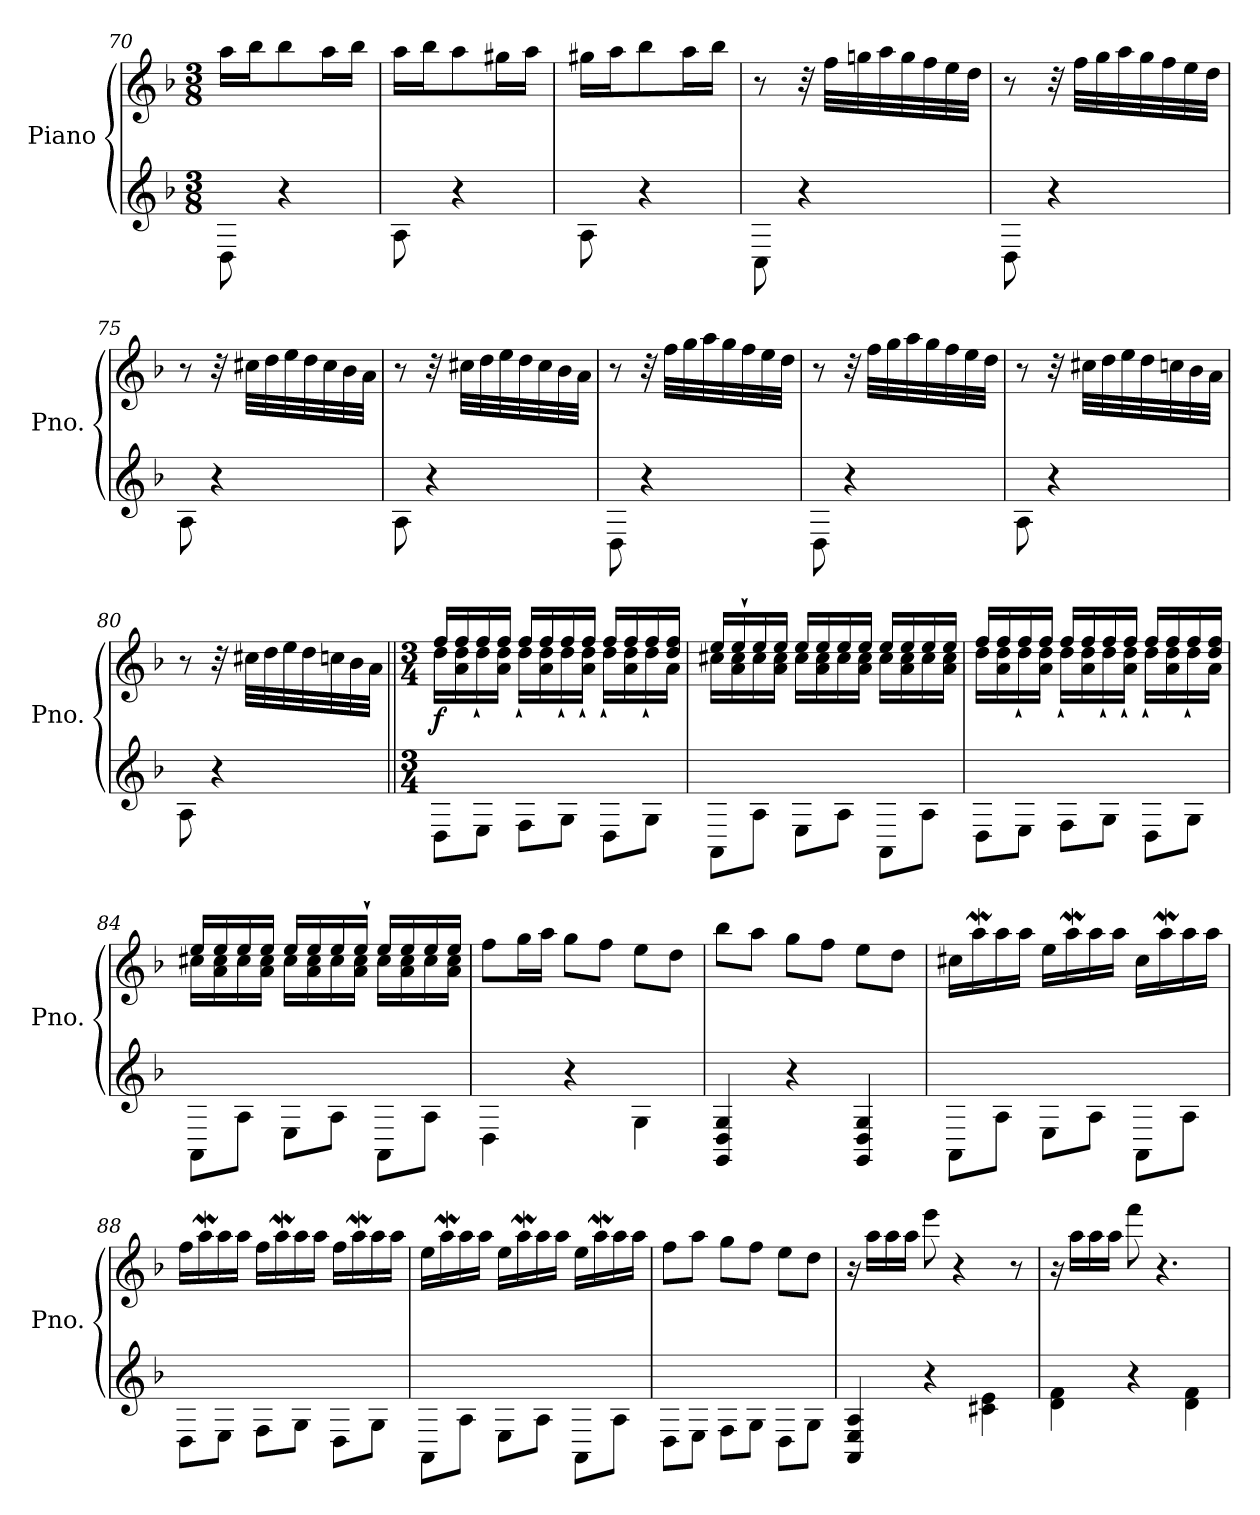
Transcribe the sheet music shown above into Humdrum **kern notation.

**kern	**kern	**dynam
*part1	*part1	*part1
*staff2	*staff1	*staff1/2
*I"Piano	*	*
*I'Pno.	*	*
*clefG2	*clefG2	*
*k[b-]	*k[b-]	*
*M3/8	*M3/8	*
=70	=70	=70
8D\	16aa\LL	.
.	16bb-\J	.
4r	8bb-\	.
.	16aa\L	.
.	16bb-\JJ	.
=71	=71	=71
8A\	16aa\LL	.
.	16bb-\J	.
4r	8aa\	.
.	16gg#X\L	.
.	16aa\JJ	.
=72	=72	=72
8A\	16gg#X\LL	.
.	16aa\J	.
4r	8bb-\	.
.	16aa\L	.
.	16bb-\JJ	.
=73	=73	=73
8C\	8r	.
4r	32r	.
.	32ff\LLL	.
.	32ggn\	.
.	32aa\	.
.	32gg\	.
.	32ff\	.
.	32ee\	.
.	32dd\JJJ	.
=74	=74	=74
8D\	8r	.
4r	32r	.
.	32ff\LLL	.
.	32gg\	.
.	32aa\	.
.	32gg\	.
.	32ff\	.
.	32ee\	.
.	32dd\JJJ	.
!!LO:LB:g=z
=75	=75	=75
8A\	8r	.
4r	32r	.
.	32cc#X\LLL	.
.	32dd\	.
.	32ee\	.
.	32dd\	.
.	32cc#\	.
.	32b-\	.
.	32a\JJJ	.
=76	=76	=76
8A\	8r	.
4r	32r	.
.	32cc#X\LLL	.
.	32dd\	.
.	32ee\	.
.	32dd\	.
.	32cc#\	.
.	32b-\	.
.	32a\JJJ	.
=77	=77	=77
8D\	8r	.
4r	32r	.
.	32ff\LLL	.
.	32gg\	.
.	32aa\	.
.	32gg\	.
.	32ff\	.
.	32ee\	.
.	32dd\JJJ	.
=78	=78	=78
8D\	8r	.
4r	32r	.
.	32ff\LLL	.
.	32gg\	.
.	32aa\	.
.	32gg\	.
.	32ff\	.
.	32ee\	.
.	32dd\JJJ	.
=79	=79	=79
8A\	8r	.
4r	32r	.
.	32cc#X\LLL	.
.	32dd\	.
.	32ee\	.
.	32dd\	.
.	32ccn\	.
.	32b-\	.
.	32a\JJJ	.
!!LO:LB:g=z
=80	=80	=80
8A\	8r	.
4r	32r	.
.	32cc#X\LLL	.
.	32dd\	.
.	32ee\	.
.	32dd\	.
.	32ccn\	.
.	32b-\	.
.	32a\JJJ	.
=81||	=81||	=81||
*M3/4	*M3/4	*
*	*^	*
!	!	!	!LO:DY:b
8D\L	16ff/LL	16dd\LL	f
.	16ff/	16a\ 16dd\	.
8E\J	16ff/	16dd`\	.
.	16ff/JJ	16a\ 16dd\JJ	.
8F\L	16ff/LL	16dd`\LL	.
.	16ff/	16a\ 16dd\	.
8G\J	16ff/	16dd`\	.
.	16ff/JJ	16a\` 16dd\`JJ	.
8D\L	16ff/LL	16dd`\LL	.
.	16ff/	16a\ 16dd\	.
8G\J	16ff/	16dd`\	.
.	16dd/ 16ff/JJ	16a\JJ	.
=82	=82	=82	=82
8AA\L	16ee/LL	16cc#X\LL	.
.	16ee`/	16a\ 16cc#\	.
8A\J	16ee/	16cc#\	.
.	16ee/JJ	16a\ 16cc#\JJ	.
8E\L	16ee/LL	16cc#\LL	.
.	16ee/	16a\ 16cc#\	.
8A\J	16ee/	16cc#\	.
.	16ee/JJ	16a\ 16cc#\JJ	.
8AA\L	16ee/LL	16cc#\LL	.
.	16ee/	16a\ 16cc#\	.
8A\J	16ee/	16cc#\	.
.	16ee/JJ	16a\ 16cc#\JJ	.
=83	=83	=83	=83
8D\L	16ff/LL	16dd\LL	.
.	16ff/	16a\ 16dd\	.
8E\J	16ff/	16dd`\	.
.	16ff/JJ	16a\ 16dd\JJ	.
8F\L	16ff/LL	16dd`\LL	.
.	16ff/	16a\ 16dd\	.
8G\J	16ff/	16dd`\	.
.	16ff/JJ	16a\` 16dd\`JJ	.
8D\L	16ff/LL	16dd`\LL	.
.	16ff/	16a\ 16dd\	.
8G\J	16ff/	16dd`\	.
.	16dd/ 16ff/JJ	16a\JJ	.
!!LO:PB:g=z	!!
=84	=84	=84	=84
8AA\L	16ee/LL	16cc#X\LL	.
.	16ee/	16a\ 16cc#\	.
8A\J	16ee/	16cc#\	.
.	16ee/JJ	16a\ 16cc#\JJ	.
8E\L	16ee/LL	16cc#\LL	.
.	16ee/	16a\ 16cc#\	.
8A\J	16ee/	16cc#\	.
.	16ee`/JJ	16a\ 16cc#\JJ	.
8AA\L	16ee/LL	16cc#\LL	.
.	16ee/	16a\ 16cc#\	.
8A\J	16ee/	16cc#\	.
.	16ee/JJ	16a\ 16cc#\JJ	.
*	*v	*v	*
=85	=85	=85
4D\	8ff\L	.
.	16gg\L	.
.	16aa\JJ	.
4r	8gg\L	.
.	8ff\J	.
4G\	8ee\L	.
.	8dd\J	.
=86	=86	=86
4GG/ 4D/ 4G/	8bb-\L	.
.	8aa\J	.
4r	8gg\L	.
.	8ff\J	.
4GG/ 4D/ 4G/	8ee\L	.
.	8dd\J	.
=87	=87	=87
8AA\L	16cc#X\LL	.
.	16aaW\	.
8A\J	16aa\	.
.	16aa\JJ	.
8E\L	16ee\LL	.
.	16aaW\	.
8A\J	16aa\	.
.	16aa\JJ	.
8AA\L	16cc#\LL	.
.	16aaW\	.
8A\J	16aa\	.
.	16aa\JJ	.
!!LO:LB:g=z
=88	=88	=88
8D\L	16ff\LL	.
.	16aaW\	.
8E\J	16aa\	.
.	16aa\JJ	.
8F\L	16ff\LL	.
.	16aaW\	.
8G\J	16aa\	.
.	16aa\JJ	.
8D\L	16ff\LL	.
.	16aaW\	.
8G\J	16aa\	.
.	16aa\JJ	.
=89	=89	=89
8AA\L	16ee\LL	.
.	16aaW\	.
8A\J	16aa\	.
.	16aa\JJ	.
8E\L	16ee\LL	.
.	16aaW\	.
8A\J	16aa\	.
.	16aa\JJ	.
8AA\L	16ee\LL	.
.	16aaW\	.
8A\J	16aa\	.
.	16aa\JJ	.
=90	=90	=90
8D\L	8ff\L	.
8E\J	8aa\J	.
8F\L	8gg\L	.
8G\J	8ff\J	.
8D\L	8ee\L	.
8G\J	8dd\J	.
=91	=91	=91
4AA/ 4E/ 4A/	16r	.
.	16aa\LL	.
.	16aa\	.
.	16aa\JJ	.
4r	8eee\	.
.	4r	.
4c#X\ 4e\	.	.
.	8r	.
!!LO:LB:g=z
=92	=92	=92
4d\ 4f\	16r	.
.	16aa\LL	.
.	16aa\	.
.	16aa\JJ	.
4r	8fff\	.
.	4.r	.
4d\ 4f\	.	.
=	=	=
*-	*-	*-
